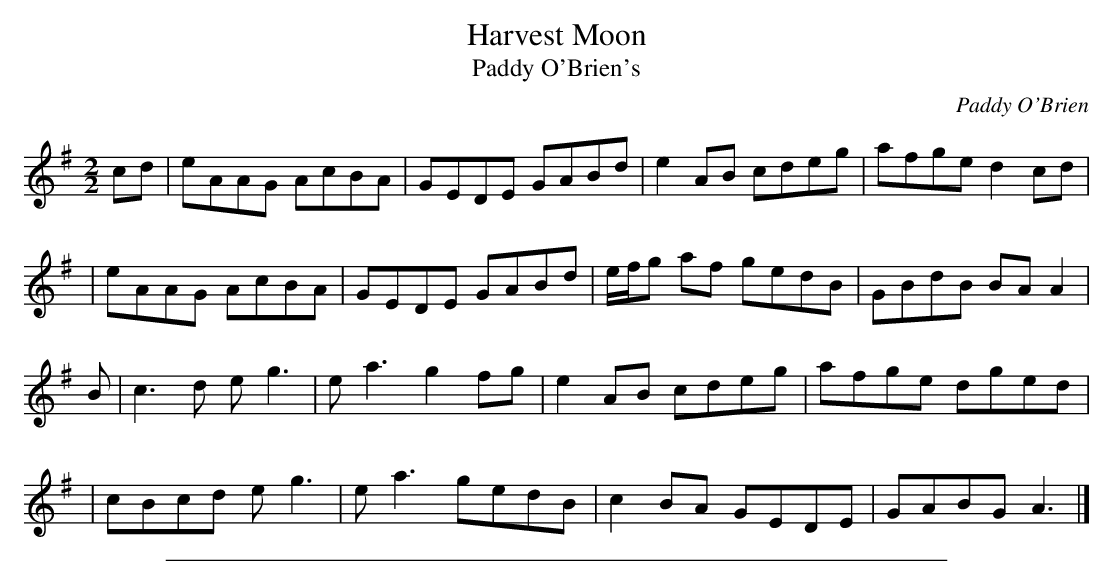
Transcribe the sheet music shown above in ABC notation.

X:1
T: Harvest Moon
T: Paddy O'Brien's
C:Paddy O'Brien
M:2/2
L:1/8
K:Ador
cd \
| eAAG AcBA | GEDE GABd | e2AB       cdeg | afge d2cd |
| eAAG AcBA | GEDE GABd | e/2f/2g af gedB | GBdB BAA2 |
B \
| c3d  eg3 | ea3 g2fg | e2AB cdeg | afge dged |
| cBcd eg3 | ea3 gedB | c2BA GEDE | GABG A3 |]
